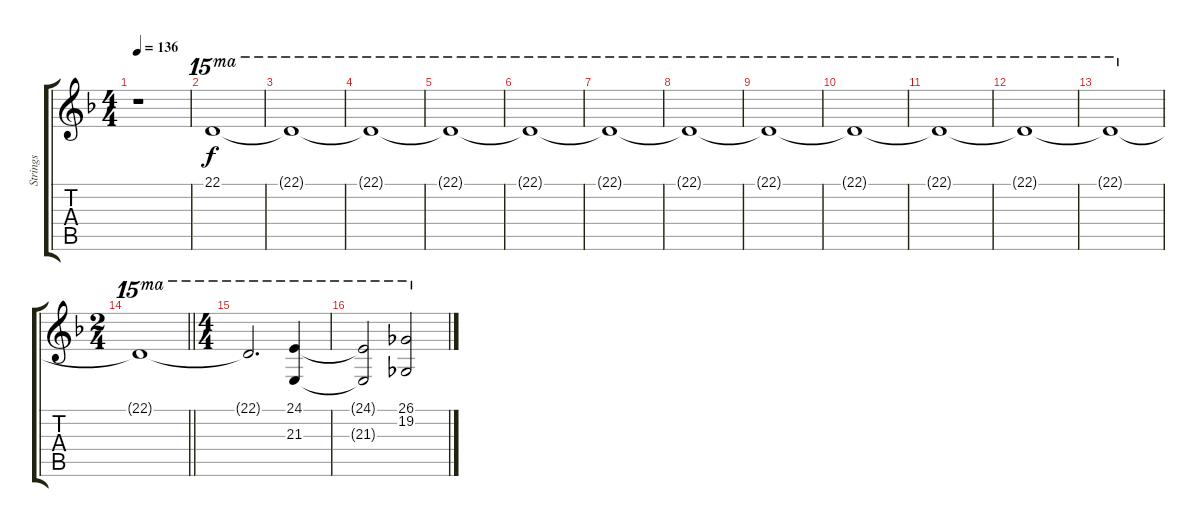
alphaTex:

\track ("Strings" "Strings") {instrument stringensemble1}
\staff {score tabs}
\tuning (E4 B3 G3 D3 A2 E2) {hide}
\ts (4 4)
\tempo 136
\clef g2
\ks f
r.1{dy f} |
22.1.1{ot 15ma} |
22.1{t}.1{ot 15ma} |
22.1{t}.1{ot 15ma} |
22.1{t}.1{ot 15ma} |
22.1{t}.1{ot 15ma} |
22.1{t}.1{ot 15ma} |
22.1{t}.1{ot 15ma} |
22.1{t}.1{ot 15ma} |
22.1{t}.1{ot 15ma} |
22.1{t}.1{ot 15ma} |
22.1{t}.1{ot 15ma} |
22.1{t}.1{ot 15ma} |
\ts (2 4)
\barLineRight lightlight
22.1{t}.1{ot 15ma} |
\ts (4 4)
22.1{t}.2{d ot 15ma} (24.1 21.3).4{ot 15ma} |
(24.1{t} 21.3{t}).2{ot 15ma} (26.1 19.2).2{ot 15ma}
